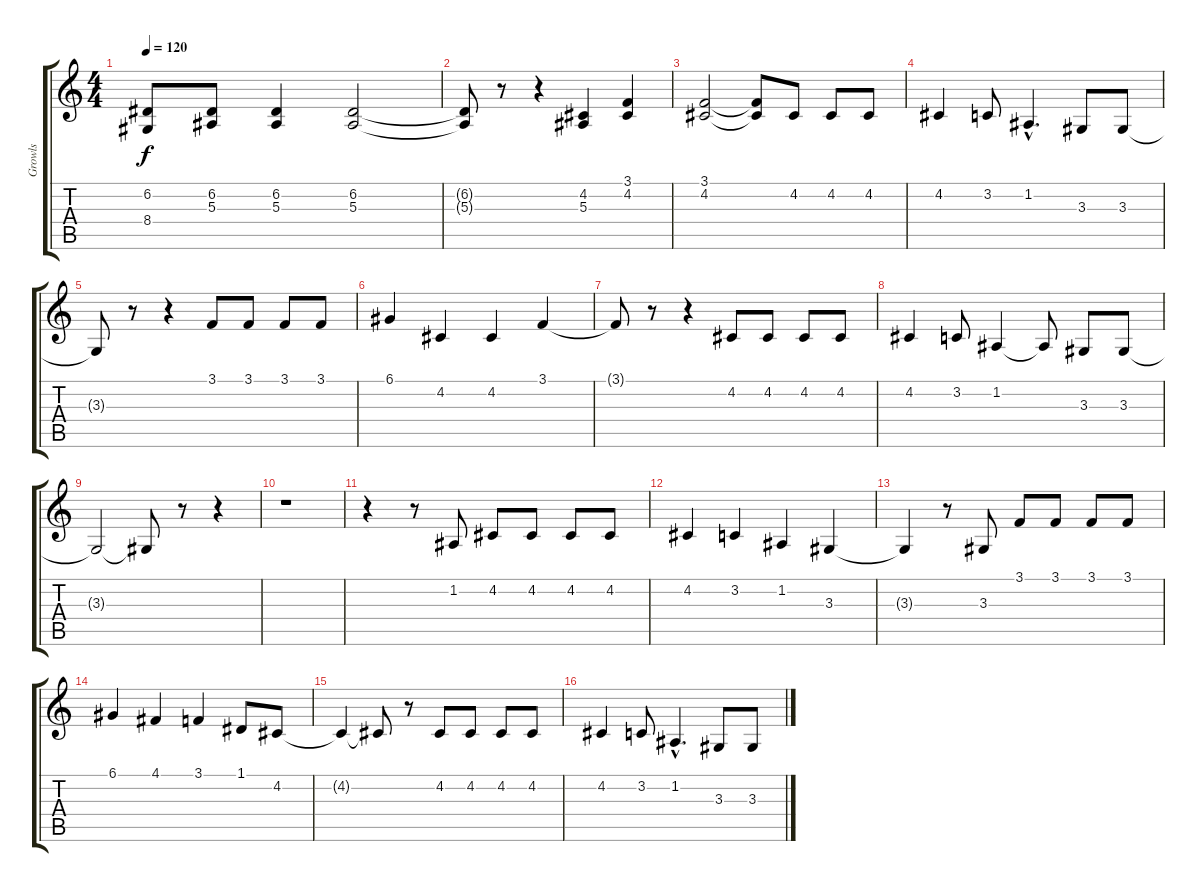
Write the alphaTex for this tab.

\track ("Growls" "Growls") {instrument gunshot}
\staff {score tabs}
\tuning (D4 A3 F3 C3 G2 D2) {hide}
\ts (4 4)
\tempo 120
\clef g2
\ks c
(6.2 8.4).8{dy f} (6.2 5.3).8 (6.2 5.3).4 (6.2 5.3).2 |
(6.2{t} 5.3{t}).8 r.8 r.4 (4.2 5.3).4 (3.1 4.2).4 |
(3.1 4.2).2 (3.1{t} 4.2{t}).8 4.2.8 4.2.8 4.2.8 |
4.2.4 3.2.8 1.2{hac}.4{d} 3.3.8 3.3.8 |
3.3{t}.8 r.8 r.4 3.1.8 3.1.8 3.1.8 3.1.8 |
6.1.4 4.2.4 4.2.4 3.1.4 |
3.1{t}.8 r.8 r.4 4.2.8 4.2.8 4.2.8 4.2.8 |
4.2.4 3.2.8 1.2.4 1.2{t}.8 3.3.8 3.3.8 |
3.3{t}.2 3.3{t}.8 r.8 r.4 |
r.1 |
r.4 r.8 1.2.8 4.2.8 4.2.8 4.2.8 4.2.8 |
4.2.4 3.2.4 1.2.4 3.3.4 |
3.3{t}.4 r.8 3.3.8 3.1.8 3.1.8 3.1.8 3.1.8 |
6.1.4 4.1.4 3.1.4 1.1.8 4.2.8 |
4.2{t}.4 4.2{t}.8 r.8 4.2.8 4.2.8 4.2.8 4.2.8 |
4.2.4 3.2.8 1.2{hac}.4{d} 3.3.8 3.3.8
